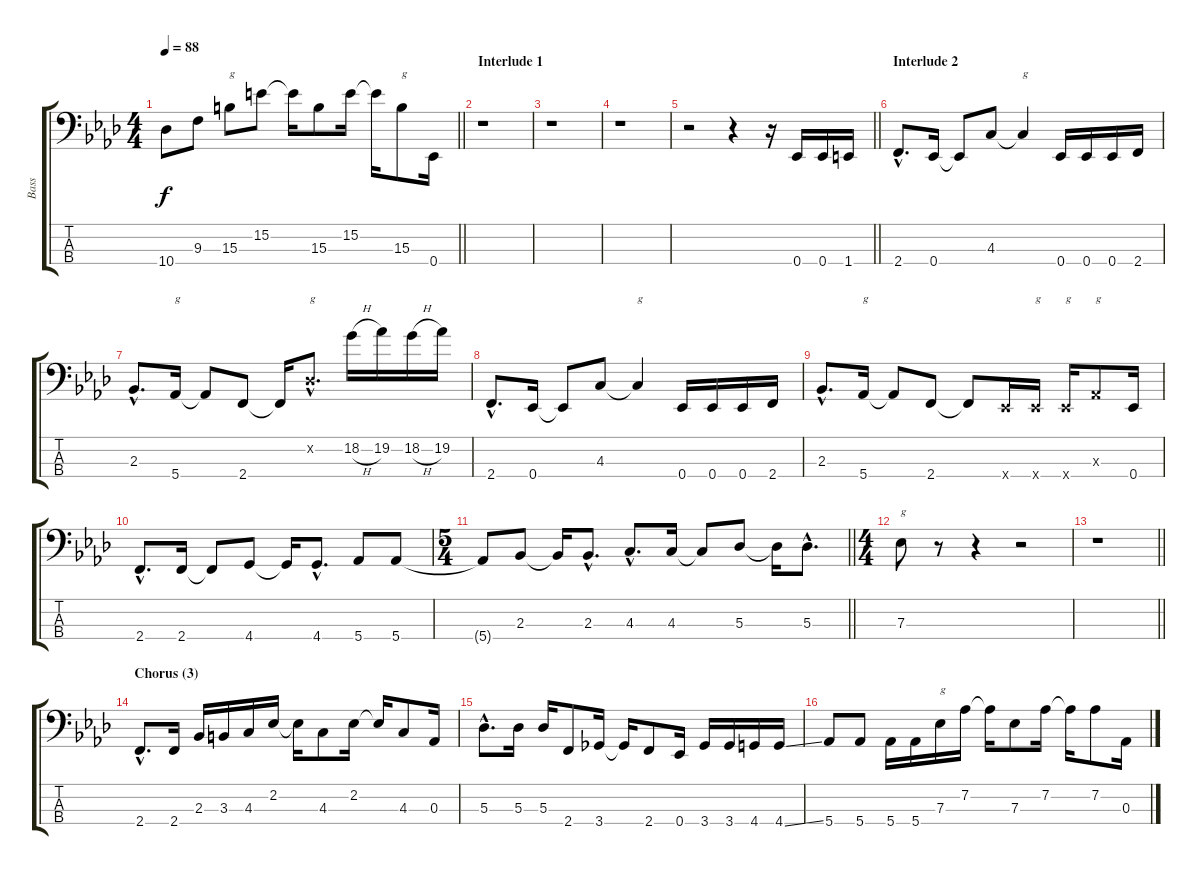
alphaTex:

\track ("Bass" "Bass") {instrument electricbasspick}
\staff {score tabs}
\tuning (Gb2 Db2 Ab1 Eb1) {hide}
\ts (4 4)
\tempo 88
\clef f4
\barLineRight lightlight
\ks fminor
10.4.8{dy f} 9.3.8 15.3.8{txt "g"} 15.2.8 15.2{t}.16 15.3.8 15.2.16 15.2{t}.16 15.3.8{txt "g"} 0.4.16 |
\section ("" "Interlude 1")
r.1 |
r.1 |
r.1 |
\barLineRight lightlight
r.2 r.4 r.16 0.4.16 0.4.16 1.4.16 |
\section ("" "Interlude 2")
2.4{hac}.8{d} 0.4.16 0.4{t}.8 4.3.8 4.3{t}.4{txt "g"} 0.4.16 0.4.16 0.4.16 2.4.16 |
2.3{hac}.8{d} 5.4.16{txt "g"} 5.4{t}.8 2.4.8 2.4{t}.16 0.2{hac x}.8{d txt "g"} 18.2{h}.16 19.2.16 18.2{h}.16 19.2.16 |
2.4{hac}.8{d} 0.4.16 0.4{t}.8 4.3.8 4.3{t}.4{txt "g"} 0.4.16 0.4.16 0.4.16 2.4.16 |
2.3{hac}.8{d} 5.4.16{txt "g"} 5.4{t}.8 2.4.8 2.4{t}.8 0.4{x}.16 0.4{x}.16{txt "g"} 0.4{x}.16{txt "g"} 0.3{x}.8{txt "g"} 0.4.16 |
2.4{hac}.8{d} 2.4.16 2.4{t}.8 4.4.8 4.4{t}.16 4.4{hac}.8{d} 5.4.8 5.4.8 |
\ts (5 4)
\barLineRight lightlight
5.4{t}.8 2.3.8 2.3{t}.16 2.3{hac}.8{d} 4.3{hac}.8{d} 4.3.16 4.3{t}.8 5.3.8 5.3{t}.16 5.3{hac}.8{d} |
\ts (4 4)
7.3.8{txt "g"} r.8 r.4 r.2 |
\barLineRight lightlight
r.1 |
\section ("" "Chorus (3)")
2.4{hac}.8{d} 2.4.16 2.3.16 3.3.16 4.3.16 2.2.16 2.2{t}.16 4.3.8 2.2.16 2.2{t}.16 4.3.8 0.3.16 |
5.3{hac}.8{d} 5.3.16 5.3.16 2.4.8 3.4.16 3.4{t}.16 2.4.8 0.4.16 3.4.16 3.4.16 4.4.16 4.4{ss}.16 |
5.4.8 5.4.8 5.4.16 5.4.16 7.3.16{txt "g"} 7.2.16 7.2{t}.16 7.3.8 7.2.16 7.2{t}.16 7.2.8 0.3.16
